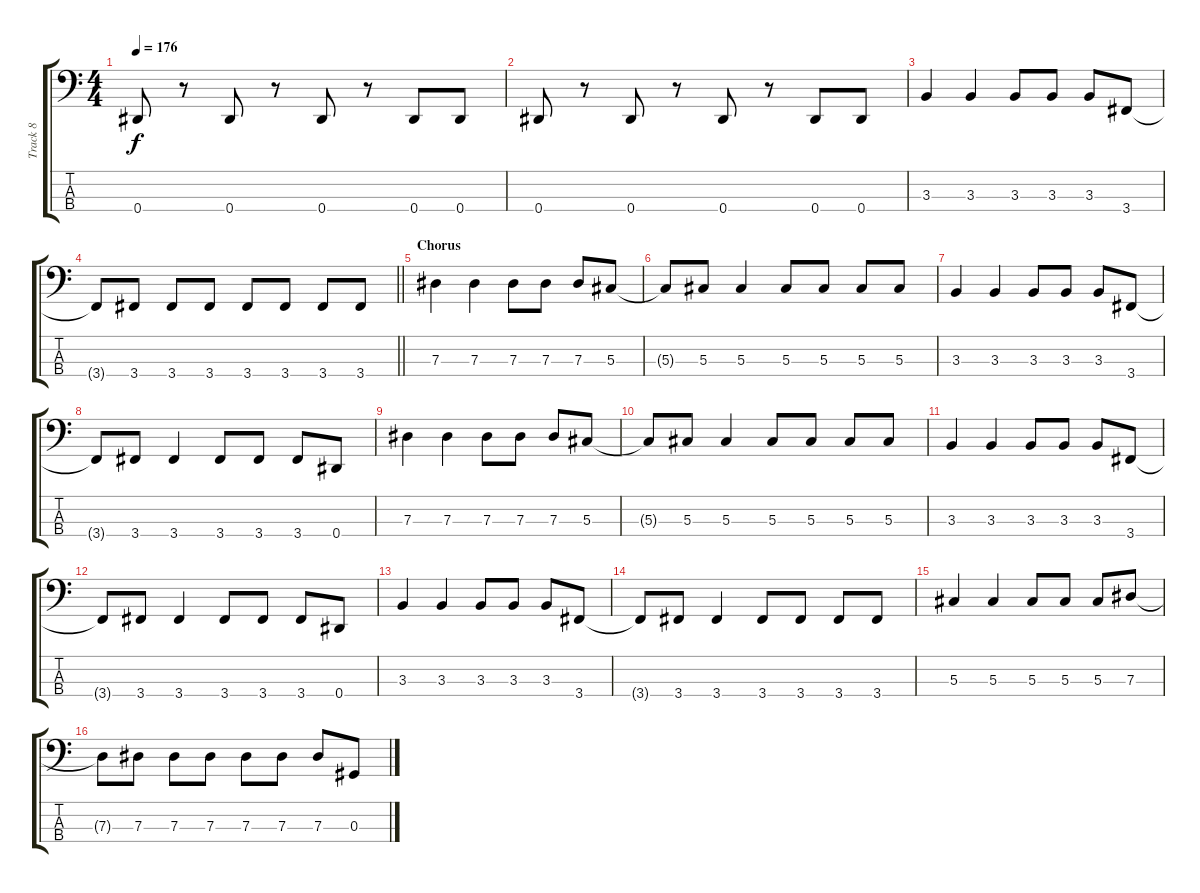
\track ("Track 8" "Track 8") {instrument electricbasspick}
\staff {score tabs}
\tuning (Gb2 Db2 Ab1 Eb1) {hide}
\ts (4 4)
\tempo 176
\clef f4
\ks c
0.4.8{dy f} r.8 0.4.8 r.8 0.4.8 r.8 0.4.8 0.4.8 |
0.4.8 r.8 0.4.8 r.8 0.4.8 r.8 0.4.8 0.4.8 |
3.3.4 3.3.4 3.3.8 3.3.8 3.3.8 3.4.8 |
\barLineRight lightlight
3.4{t}.8 3.4.8 3.4.8 3.4.8 3.4.8 3.4.8 3.4.8 3.4.8 |
\section ("" "Chorus")
7.3.4 7.3.4 7.3.8 7.3.8 7.3.8 5.3.8 |
5.3{t}.8 5.3.8 5.3.4 5.3.8 5.3.8 5.3.8 5.3.8 |
3.3.4 3.3.4 3.3.8 3.3.8 3.3.8 3.4.8 |
3.4{t}.8 3.4.8 3.4.4 3.4.8 3.4.8 3.4.8 0.4.8 |
7.3.4 7.3.4 7.3.8 7.3.8 7.3.8 5.3.8 |
5.3{t}.8 5.3.8 5.3.4 5.3.8 5.3.8 5.3.8 5.3.8 |
3.3.4 3.3.4 3.3.8 3.3.8 3.3.8 3.4.8 |
3.4{t}.8 3.4.8 3.4.4 3.4.8 3.4.8 3.4.8 0.4.8 |
3.3.4 3.3.4 3.3.8 3.3.8 3.3.8 3.4.8 |
3.4{t}.8 3.4.8 3.4.4 3.4.8 3.4.8 3.4.8 3.4.8 |
5.3.4 5.3.4 5.3.8 5.3.8 5.3.8 7.3.8 |
7.3{t}.8 7.3.8 7.3.8 7.3.8 7.3.8 7.3.8 7.3.8 0.3.8
